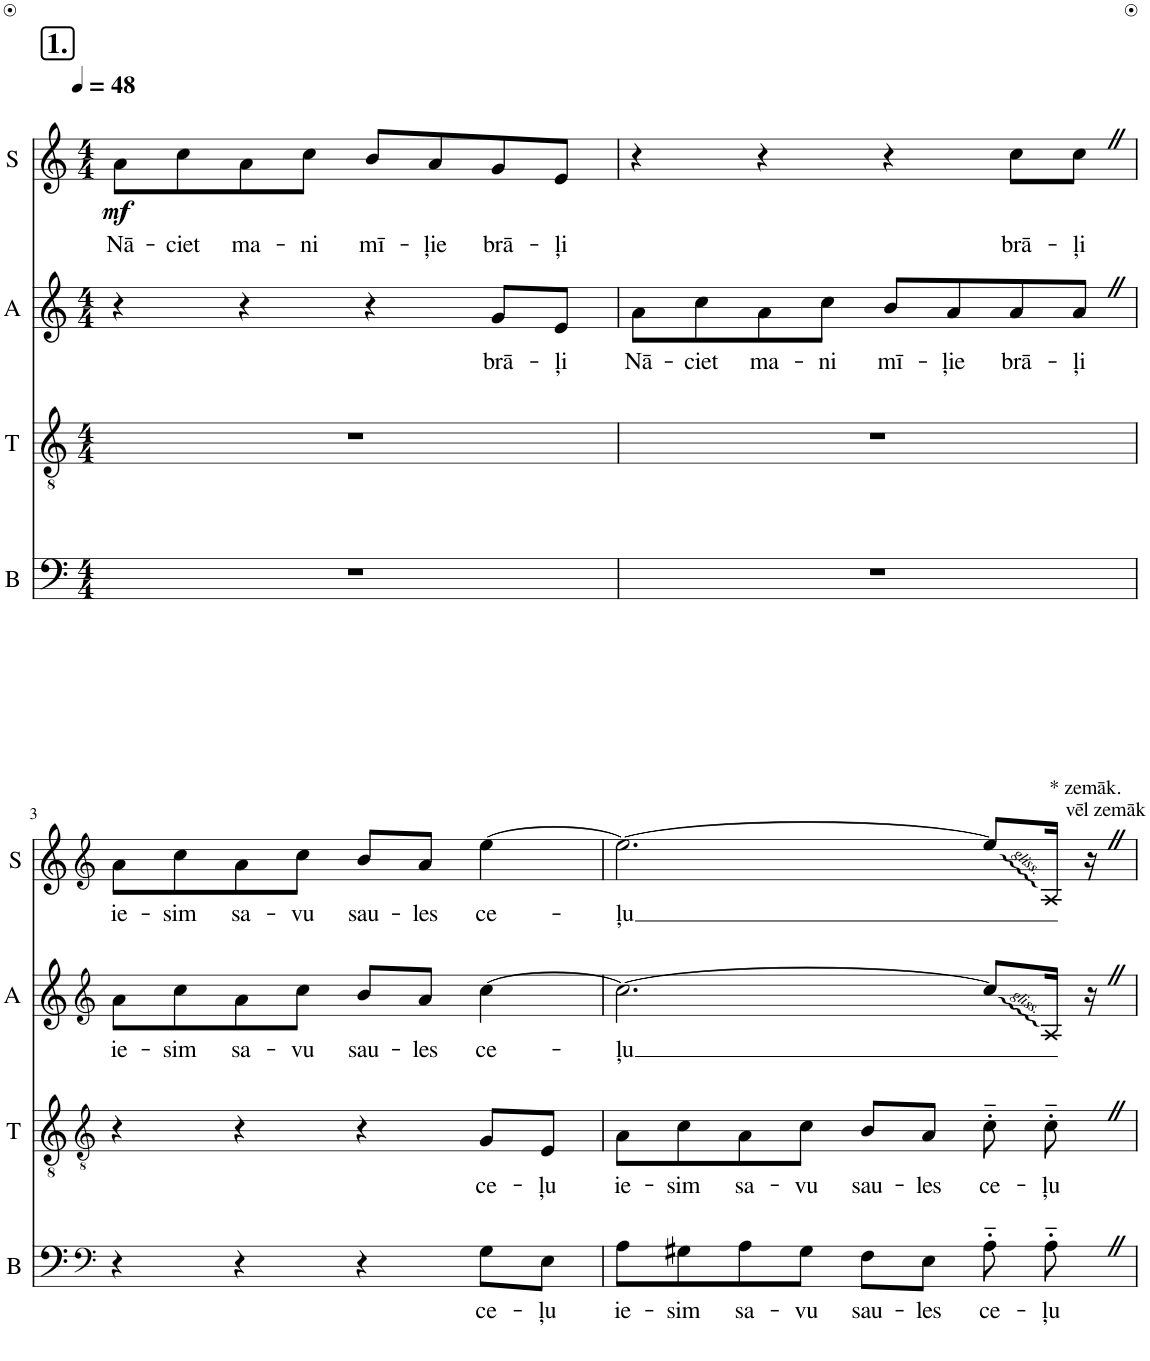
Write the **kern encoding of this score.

**kern	**text	**kern	**text	**kern	**text	**kern	**text	**dynam
*part4	*part4	*part3	*part3	*part2	*part2	*part1	*part1	*part1
*staff4	*staff4	*staff3	*staff3	*staff2	*staff2	*staff1	*staff1	*staff1
*I"B	*	*I"T	*	*I"A	*	*I"S	*	*
*I'B	*	*I'T	*	*I'A	*	*I'S	*	*
*clefF4	*	*clefGv2	*	*clefG2	*	*clefG2	*	*
*	*	*	*	*Trd1c2	*	*	*	*
*k[]	*	*k[]	*	*k[]	*	*k[]	*	*
*M4/4	*	*M4/4	*	*M4/4	*	*M4/4	*	*
*MM48	*	*MM48	*	*MM48	*	*MM48	*	*
!!LO:REH:place=s1:a:B:cj:fs=14:t=1.
=1	=1	=1	=1	=1	=1	=1	=1	=1
!	!	!	!	!	!	!	!LO:LY:b	!LO:DY:b
1r	.	1r	.	4r	.	8a\L	Nā-	mf
!	!	!	!	!	!	!	!LO:LY:b	!
.	.	.	.	.	.	8cc\	-ciet	.
!	!	!	!	!	!	!	!LO:LY:b	!
.	.	.	.	4r	.	8a\	ma-	.
!	!	!	!	!	!	!	!LO:LY:b	!
.	.	.	.	.	.	8cc\J	-ni	.
!	!	!	!	!	!	!	!LO:LY:b	!
.	.	.	.	4r	.	8b/L	mī-	.
!	!	!	!	!	!	!	!LO:LY:b	!
.	.	.	.	.	.	8a/	-ļie	.
!	!	!	!	!	!LO:LY:b	!	!LO:LY:b	!
.	.	.	.	8g/L	brā-	8g/	brā-	.
!	!	!	!	!	!LO:LY:b	!	!LO:LY:b	!
.	.	.	.	8e/J	-ļi	8e/J	-ļi	.
=2	=2	=2	=2	=2	=2	=2	=2	=2
!	!	!	!	!	!LO:LY:b	!	!	!
1r	.	1r	.	8a\L	Nā-	4r	.	.
!	!	!	!	!	!LO:LY:b	!	!	!
.	.	.	.	8cc\	-ciet	.	.	.
!	!	!	!	!	!LO:LY:b	!	!	!
.	.	.	.	8a\	ma-	4r	.	.
!	!	!	!	!	!LO:LY:b	!	!	!
.	.	.	.	8cc\J	-ni	.	.	.
!	!	!	!	!	!LO:LY:b	!	!	!
.	.	.	.	8b/L	mī-	4r	.	.
!	!	!	!	!	!LO:LY:b	!	!	!
.	.	.	.	8a/	-ļie	.	.	.
!	!	!	!	!	!LO:LY:b	!	!LO:LY:b	!
.	.	.	.	8a/	brā-	8cc\L	brā-	.
!	!	!	!	!	!LO:LY:b	!	!LO:LY:b	!
.	.	.	.	8aZ/J	-ļi	8ccZ\J	-ļi	.
!!LO:LB:g=z
=3	=3	=3	=3	=3	=3	=3	=3	=3
*clefF4	*	*clefGv2	*	*clefG2	*	*clefG2	*	*
!	!	!	!	!	!LO:LY:b	!	!LO:LY:b	!
4r	.	4r	.	8a\L	ie-	8a\L	ie-	.
!	!	!	!	!	!LO:LY:b	!	!LO:LY:b	!
.	.	.	.	8cc\	-sim	8cc\	-sim	.
!	!	!	!	!	!LO:LY:b	!	!LO:LY:b	!
4r	.	4r	.	8a\	sa-	8a\	sa-	.
!	!	!	!	!	!LO:LY:b	!	!LO:LY:b	!
.	.	.	.	8cc\J	-vu	8cc\J	-vu	.
!	!	!	!	!	!LO:LY:b	!	!LO:LY:b	!
4r	.	4r	.	8b/L	sau-	8b/L	sau-	.
!	!	!	!	!	!LO:LY:b	!	!LO:LY:b	!
.	.	.	.	8a/J	-les	8a/J	-les	.
!	!LO:LY:b	!	!LO:LY:b	!	!LO:LY:b	!	!LO:LY:b	!
8G\L	ce-	8G/L	ce-	[4cc\	ce-	[4ee\	ce-	.
!	!LO:LY:b	!	!LO:LY:b	!	!	!	!	!
8E\J	-ļu	8E/J	-ļu	.	.	.	.	.
=4	=4	=4	=4	=4	=4	=4	=4	=4
!	!LO:LY:b	!	!LO:LY:b	!	!LO:LY:b	!	!LO:LY:b	!
8A\L	ie-	8A\L	ie-	2.cc\_	-ļu	2.ee\_	-ļu	.
!	!LO:LY:b	!	!LO:LY:b	!	!	!	!	!
8G#X\	-sim	8c\	-sim	.	.	.	.	.
!	!LO:LY:b	!	!LO:LY:b	!	!	!	!	!
8A\	sa-	8A\	sa-	.	.	.	.	.
!	!LO:LY:b	!	!LO:LY:b	!	!	!	!	!
8G#\J	-vu	8c\J	-vu	.	.	.	.	.
!	!LO:LY:b	!	!LO:LY:b	!	!	!	!	!
8F\L	sau-	8B/L	sau-	.	.	.	.	.
!	!LO:LY:b	!	!LO:LY:b	!	!	!	!	!
8E\J	-les	8A/J	-les	.	.	.	.	.
!	!LO:LY:b	!	!LO:LY:b	!	!	!	!	!
8A'~\	ce-	8c'~\	ce-	8cc/L]	.	8ee/L]	.	.
!	!	!	!	!	!	!LO:TX:a:t=* zemāk.	!	!
!	!	!	!	!	!	!LO:TX:a:t=vēl zemāk	!	!
!	!LO:LY:b	!	!LO:LY:b	!	!	!	!	!
8A'~Z\	-ļu	8c'~Z\	-ļu	16A/Jk	.	16A/Jk	.	.
.	.	.	.	16r	.	16r	.	.
=	=	=	=	=	=	=	=	=
*-	*-	*-	*-	*-	*-	*-	*-	*-
